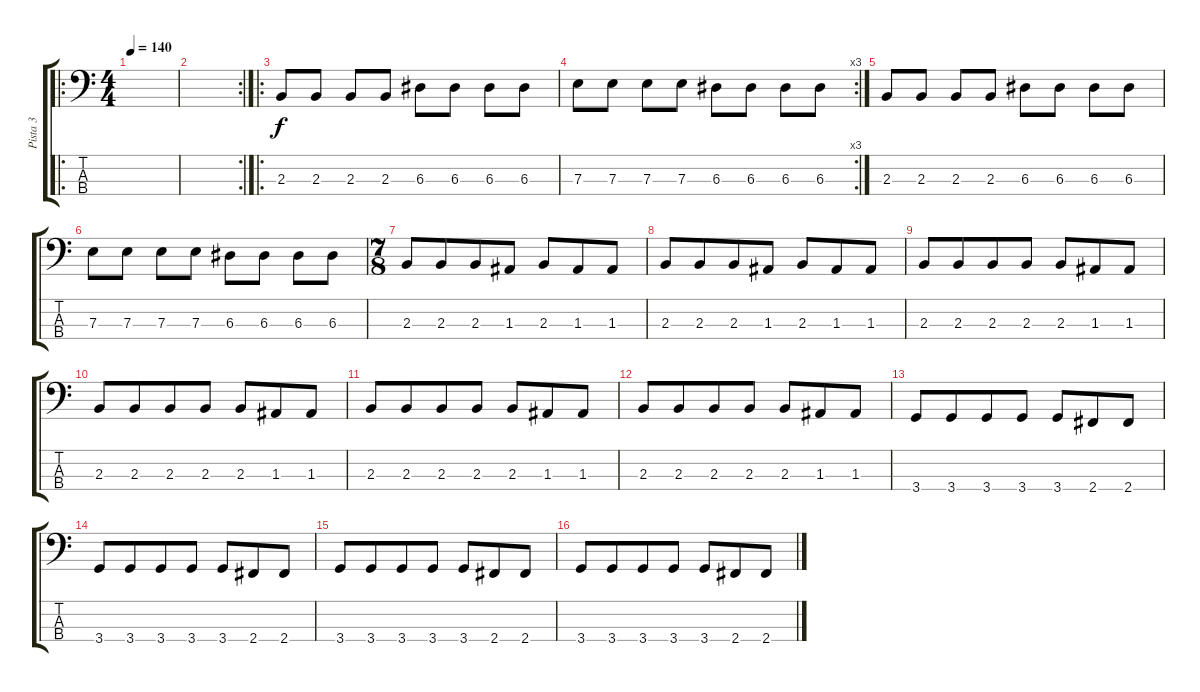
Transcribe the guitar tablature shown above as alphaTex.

\track ("Pista 3" "Pista 3") {instrument electricbassfinger}
\staff {score tabs}
\tuning (G2 D2 A1 E1) {hide}
\ro
\ts (4 4)
\tempo 140
\clef f4
\ks c
|
\rc 2
|
\ro
2.3.8 2.3.8 2.3.8 2.3.8 6.3.8 6.3.8 6.3.8 6.3.8 |
\rc 3
7.3.8 7.3.8 7.3.8 7.3.8 6.3.8 6.3.8 6.3.8 6.3.8 |
2.3.8 2.3.8 2.3.8 2.3.8 6.3.8 6.3.8 6.3.8 6.3.8 |
7.3.8 7.3.8 7.3.8 7.3.8 6.3.8 6.3.8 6.3.8 6.3.8 |
\ts (7 8)
2.3.8 2.3.8 2.3.8 1.3.8 2.3.8 1.3.8 1.3.8 |
2.3.8 2.3.8 2.3.8 1.3.8 2.3.8 1.3.8 1.3.8 |
2.3.8 2.3.8 2.3.8 2.3.8 2.3.8 1.3.8 1.3.8 |
2.3.8 2.3.8 2.3.8 2.3.8 2.3.8 1.3.8 1.3.8 |
2.3.8 2.3.8 2.3.8 2.3.8 2.3.8 1.3.8 1.3.8 |
2.3.8 2.3.8 2.3.8 2.3.8 2.3.8 1.3.8 1.3.8 |
3.4.8 3.4.8 3.4.8 3.4.8 3.4.8 2.4.8 2.4.8 |
3.4.8 3.4.8 3.4.8 3.4.8 3.4.8 2.4.8 2.4.8 |
3.4.8 3.4.8 3.4.8 3.4.8 3.4.8 2.4.8 2.4.8 |
3.4.8 3.4.8 3.4.8 3.4.8 3.4.8 2.4.8 2.4.8
